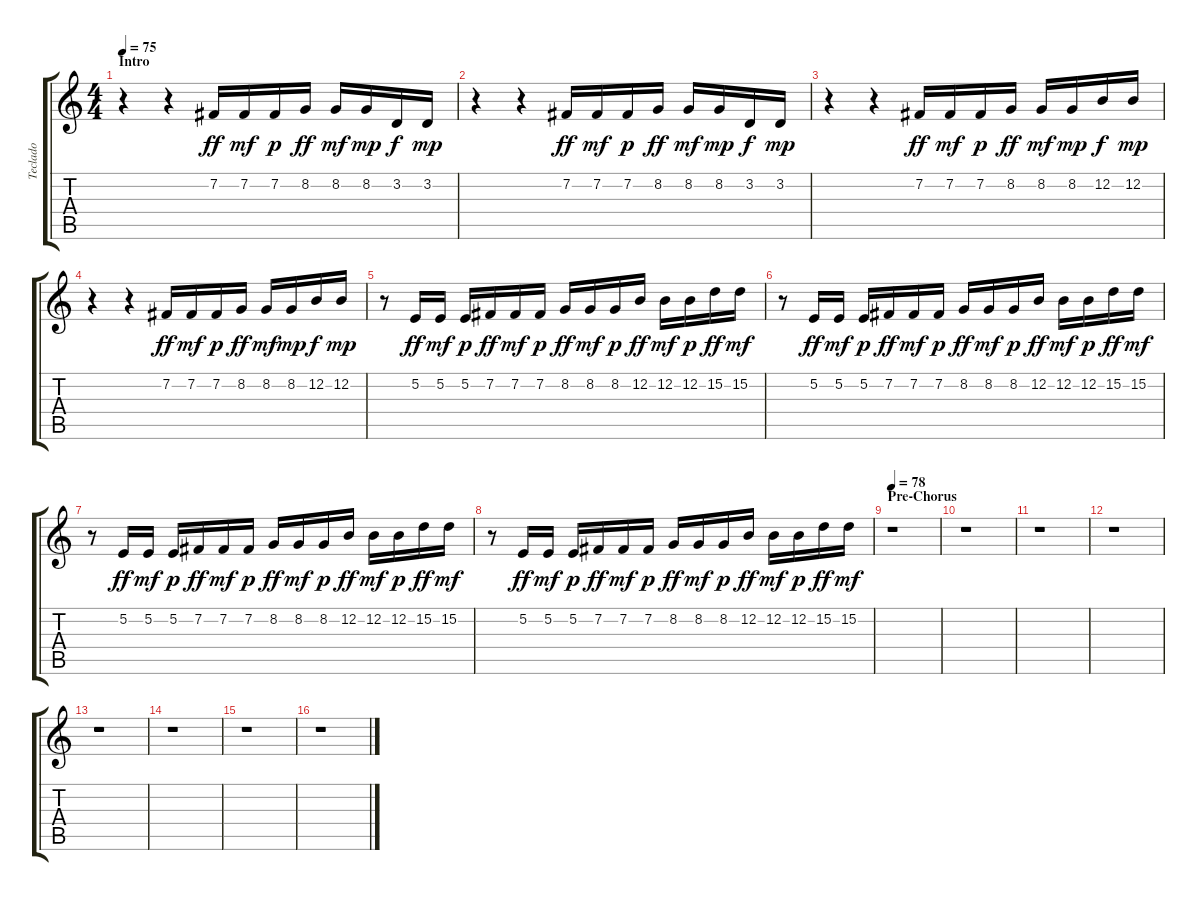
\track ("Teclado" "Teclado") {instrument marimba}
\staff {score tabs}
\tuning (E4 B3 G3 D3 A2 E2) {hide}
\ts (4 4)
\section ("" "Intro")
\tempo 75
\clef g2
\ks c
r.4{dy ff instrument marimba} r.4 7.2.16 7.2.16{dy mf} 7.2.16{dy p} 8.2.16{dy ff} 8.2.16{dy mf} 8.2.16{dy mp} 3.2.16{dy f} 3.2.16{dy mp} |
r.4 r.4 7.2.16{dy ff} 7.2.16{dy mf} 7.2.16{dy p} 8.2.16{dy ff} 8.2.16{dy mf} 8.2.16{dy mp} 3.2.16{dy f} 3.2.16{dy mp} |
r.4 r.4 7.2.16{dy ff} 7.2.16{dy mf} 7.2.16{dy p} 8.2.16{dy ff} 8.2.16{dy mf} 8.2.16{dy mp} 12.2.16{dy f} 12.2.16{dy mp} |
r.4 r.4 7.2.16{dy ff} 7.2.16{dy mf} 7.2.16{dy p} 8.2.16{dy ff} 8.2.16{dy mf} 8.2.16{dy mp} 12.2.16{dy f} 12.2.16{dy mp} |
r.8 5.2.16{dy ff} 5.2.16{dy mf} 5.2.16{dy p} 7.2.16{dy ff} 7.2.16{dy mf} 7.2.16{dy p} 8.2.16{dy ff} 8.2.16{dy mf} 8.2.16{dy p} 12.2.16{dy ff} 12.2.16{dy mf} 12.2.16{dy p} 15.2.16{dy ff} 15.2.16{dy mf} |
r.8 5.2.16{dy ff} 5.2.16{dy mf} 5.2.16{dy p} 7.2.16{dy ff} 7.2.16{dy mf} 7.2.16{dy p} 8.2.16{dy ff} 8.2.16{dy mf} 8.2.16{dy p} 12.2.16{dy ff} 12.2.16{dy mf} 12.2.16{dy p} 15.2.16{dy ff} 15.2.16{dy mf} |
r.8 5.2.16{dy ff} 5.2.16{dy mf} 5.2.16{dy p} 7.2.16{dy ff} 7.2.16{dy mf} 7.2.16{dy p} 8.2.16{dy ff} 8.2.16{dy mf} 8.2.16{dy p} 12.2.16{dy ff} 12.2.16{dy mf} 12.2.16{dy p} 15.2.16{dy ff} 15.2.16{dy mf} |
r.8 5.2.16{dy ff} 5.2.16{dy mf} 5.2.16{dy p} 7.2.16{dy ff} 7.2.16{dy mf} 7.2.16{dy p} 8.2.16{dy ff} 8.2.16{dy mf} 8.2.16{dy p} 12.2.16{dy ff} 12.2.16{dy mf} 12.2.16{dy p} 15.2.16{dy ff} 15.2.16{dy mf} |
\section ("" "Pre-Chorus")
\tempo 78
r.1 |
r.1 |
r.1 |
r.1 |
r.1 |
r.1 |
r.1 |
r.1
